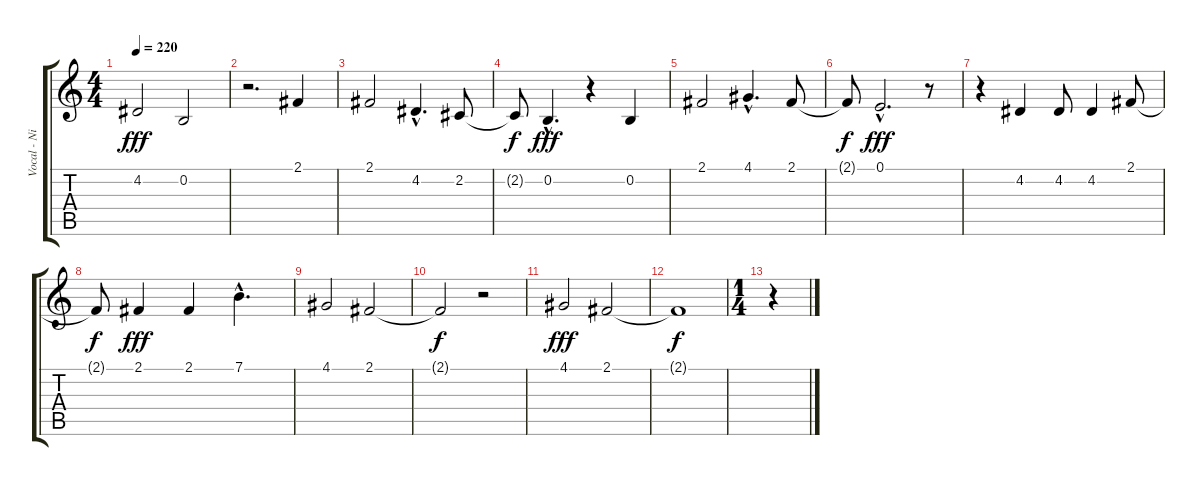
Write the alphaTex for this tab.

\track ("Vocal - Nikola" "Vocal - Ni") {instrument flute}
\staff {score tabs}
\tuning (E4 B3 G3 D3 A2 E2) {hide}
\ts (4 4)
\tempo 220
\clef g2
\ks c
4.2.2{dy fff} 0.2.2 |
r.2{d} 2.1.4 |
2.1.2 4.2{hac}.4{d} 2.2.8 |
2.2{t}.8{dy f} 0.2{hac}.4{d dy fff} r.4 0.2.4 |
2.1.2 4.1{hac}.4{d} 2.1.8 |
2.1{t}.8{dy f} 0.1{hac}.2{d dy fff} r.8 |
r.4 4.2.4 4.2.8 4.2.4 2.1.8 |
2.1{t}.8{dy f} 2.1.4{dy fff} 2.1.4 7.1{hac}.4{d} |
4.1.2 2.1.2 |
2.1{t}.2{dy f} r.2 |
4.1.2{dy fff} 2.1.2 |
2.1{t}.1{dy f} |
\ts (1 4)
r.4
